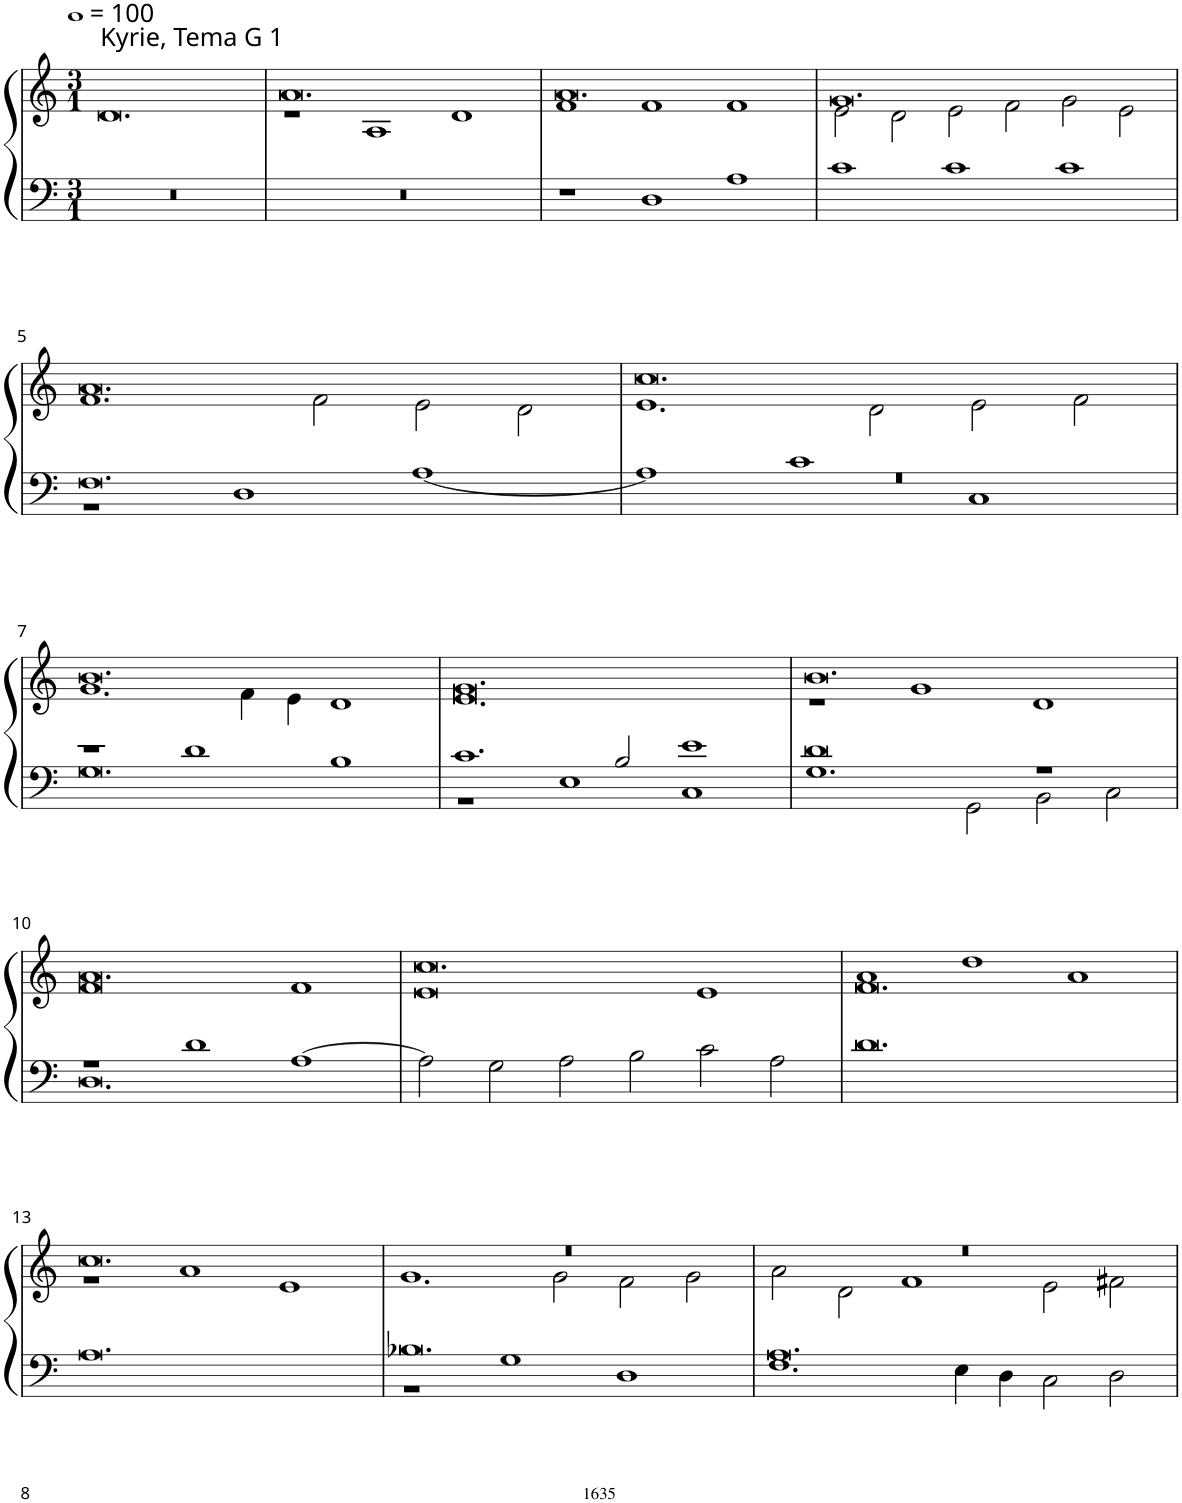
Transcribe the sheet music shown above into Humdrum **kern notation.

**kern	**kern
*part1	*part1
*staff2	*staff1
*I"Organ	*
*I'Org.	*
!!LO:PB:g=z
*clefF4	*clefG2
*k[]	*k[]
*M3/1	*M3/1
*MM400	*MM400
=1	=1
!	!LO:TX:a:t=Kyrie, Tema G 1
0.r	0.d
=2	=2
*	*^
0.r	0.a	0.r
0ryy	0ryy	1A
.	.	1d
=3	=3	=3
1r	0.a	1f
1D	.	1f
1A	.	1f
=4	=4	=4
1c	0.g	2e\
.	.	2d\
1c	.	2e\
.	.	2f\
1c	.	2g\
.	.	2e\
!!LO:LB:g=z	!!
=5	=5	=5
*^	*	*
0.F	1r	0.a	1.f
.	1D	.	.
.	.	.	2f\
.	[1A	.	2e\
.	.	.	2d\
=6	=6	=6	=6
0.r	1A]	0.cc	1.e
.	1c	.	.
.	.	.	2d\
.	1C	.	2e\
.	.	.	2f\
!!LO:LB:g=z	!!
=7	=7	=7	=7
1r	0.G	0.b	1.g
1d	.	.	.
.	.	.	4f\
.	.	.	4e\
1B	.	.	1d
=8	=8	=8	=8
1.c	1r	0.g	0.e
.	1E	.	.
2B/	.	.	.
1e	1C	.	.
=9	=9	=9	=9
0d	1.G	0.b	1r
.	.	.	1g
.	2GG\	.	.
1r	2BB\	.	1d
.	2C\	.	.
!!LO:LB:g=z	!!
=10	=10	=10	=10
1r	0.D	0.a	0f
1d	.	.	.
[1A	.	.	1f
*v	*v	*	*
=11	=11	=11
2A\]	0.cc	0e
2G\	.	.
2A\	.	.
2B\	.	.
2c\	.	1e
2A\	.	.
=12	=12	=12
0.d	1a	0.f
.	1dd	.
.	1a	.
!!LO:LB:g=z	!!
=13	=13	=13
0.A	0.cc	1r
.	.	1a
.	.	1e
=14	=14	=14
*^	*	*
0.B-X	1r	0.r	1.g
.	1G	.	.
.	.	.	2g\
.	1D	.	2f\
.	.	.	2g\
=15	=15	=15	=15
0.A	1.F	0.r	2a\
.	.	.	2d\
.	.	.	1f
.	4E\	.	.
.	4D\	.	.
.	2C\	.	2e\
.	2D\	.	2f#X\
*v	*v	*	*
*	*v	*v
=	=
*-	*-
